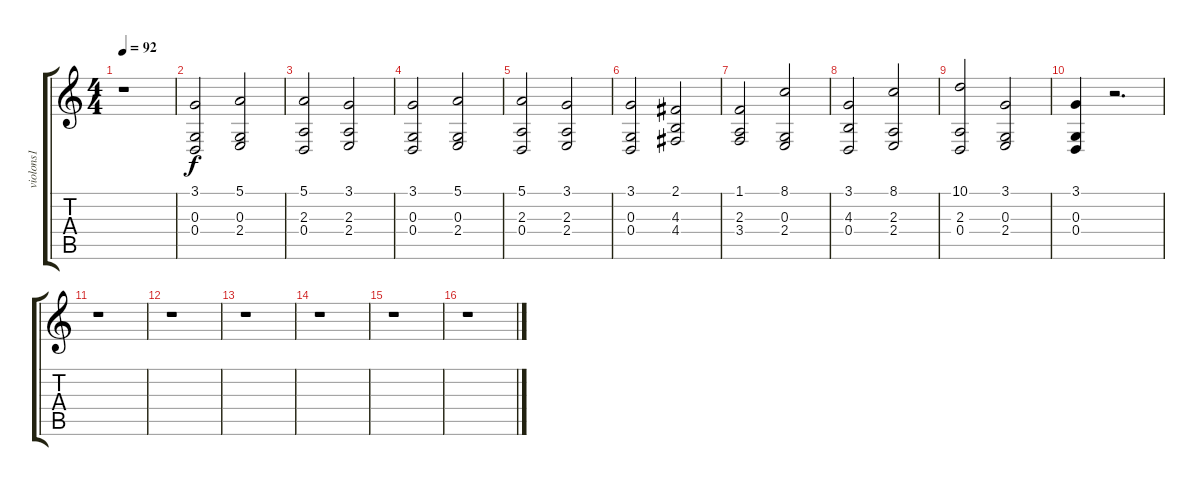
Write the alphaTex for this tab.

\track ("violons1" "violons1") {instrument stringensemble2}
\staff {score tabs}
\tuning (E4 B3 G3 D3 A2 E2) {hide}
\ts (4 4)
\tempo 92
\clef g2
\ks c
r.1{dy f instrument stringensemble2} |
(3.1 0.3 0.4).2 (5.1 0.3 2.4).2 |
(5.1 2.3 0.4).2 (3.1 2.3 2.4).2 |
(3.1 0.3 0.4).2 (5.1 0.3 2.4).2 |
(5.1 2.3 0.4).2 (3.1 2.3 2.4).2 |
(3.1 0.3 0.4).2 (2.1 4.3 4.4).2 |
(1.1 2.3 3.4).2 (8.1 0.3 2.4).2 |
(3.1 4.3 0.4).2 (8.1 2.3 2.4).2 |
(10.1 2.3 0.4).2 (3.1 0.3 2.4).2 |
(3.1 0.3 0.4).4 r.2{d} |
r.1 |
r.1 |
r.1 |
r.1 |
r.1 |
r.1
